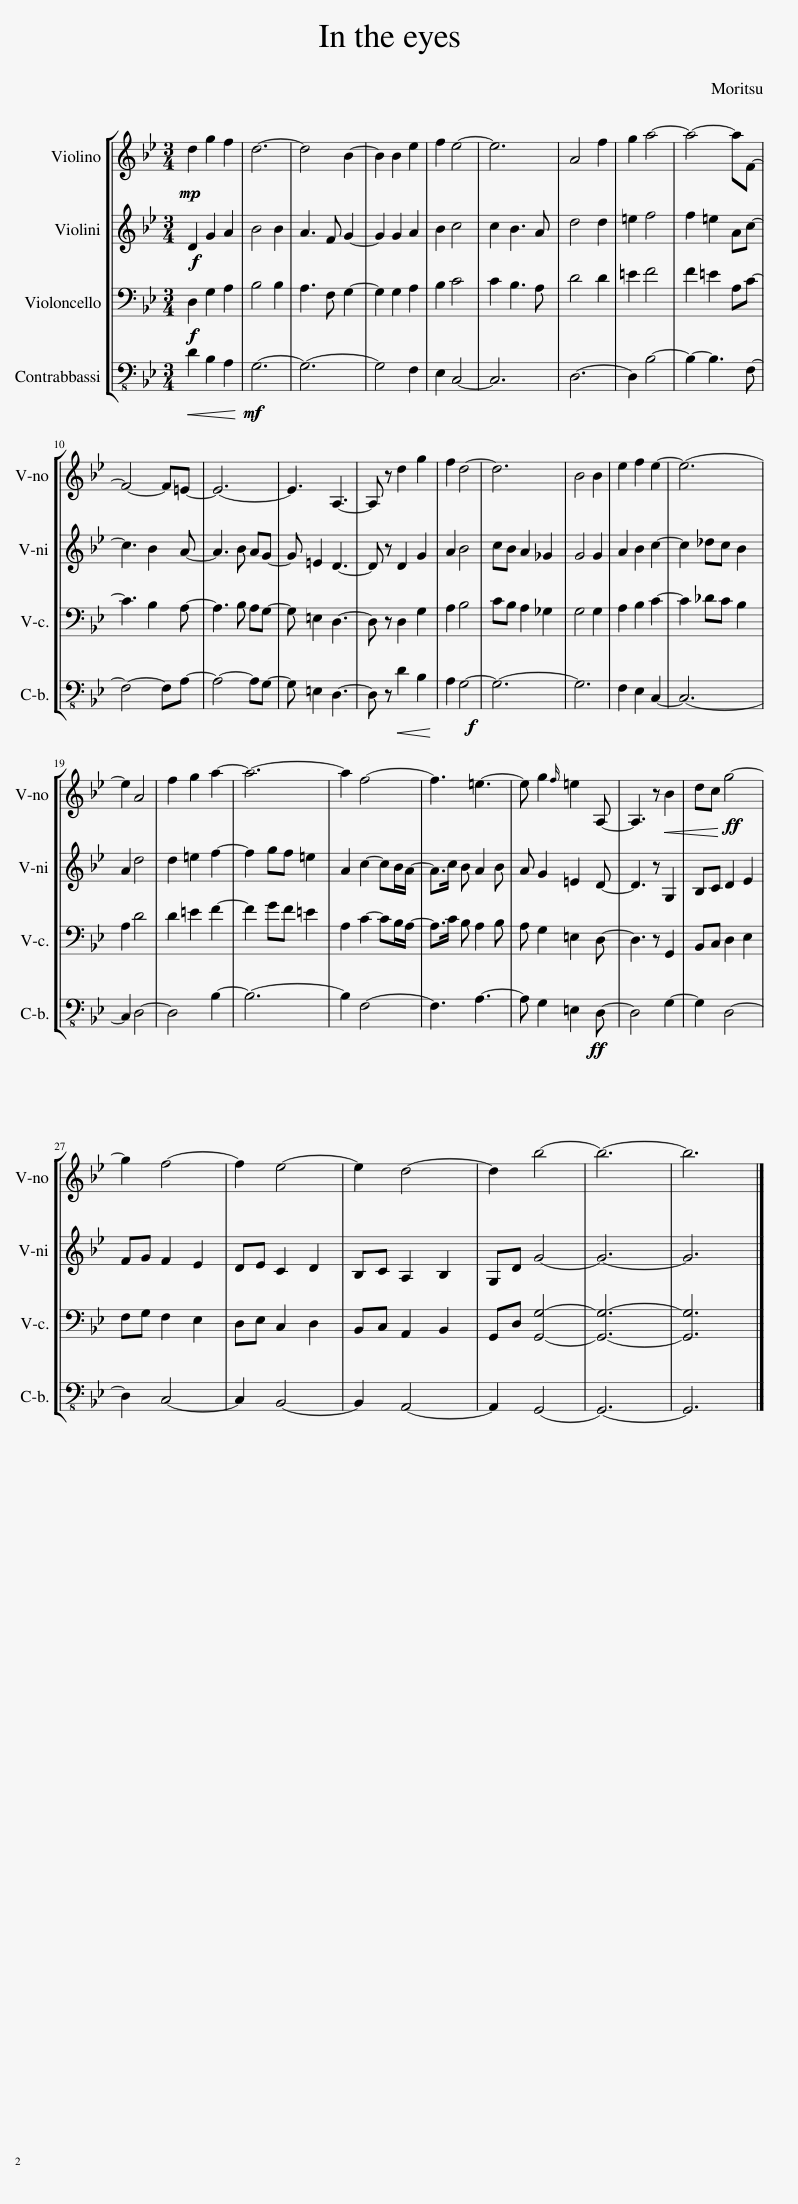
X:1
%%score [ 1 2 3 4 ]
L:1/8
M:3/4
I:linebreak $
K:Bb
V:1 treble
V:2 treble
V:3 bass
V:4 bass transpose=-12
V:1
!mp! d2 g2 f2 | d6- | d4 B2- | B2 B2 e2 | f2 e4- | %5
 e6 | A4 f2 | g2 a4- | a4- aF- |$ F4- F=E- | %10
 E6- | E3 A,3- | A, z d2 g2 | f2 d4- | d6 | %15
 B4 B2 | e2 f2 e2- | e6- |$ e2 A4 | f2 g2 a2- | %20
 a6- | a2 f4- | f3 =e3- | e g2{f} =e2 A,- | A,3 z!<(! B2!<)! | %25
 dc!ff! g4- |$ g2 f4- | f2 e4- | e2 d4- | d2 b4- | %30
 b6- | b6 |] %32
V:2
!f! D2 G2 A2 | B4 B2 | A3 F G2- | G2 G2 A2 | B2 c4 | %5
 c2 B3 A | d4 d2 | =e2 f4 | f2 =e2 Ac- |$ c3 B2 A- | %10
 A3 B AG- | G =E2 D3- | D z D2 G2 | A2 B4 | cB A2 _G2 | %15
 G4 G2 | A2 B2 c2- | c2 _dc B2 |$ A2 d4 | d2 =e2 f2- | %20
 f2 gf =e2 | A2 c2- cB/A/- | A>c B A2 B | A G2 =E2 D- | D3 z G,2 | %25
 B,C D2 E2 |$ FG F2 E2 | DE C2 D2 | B,C A,2 B,2 | G,D G4- | %30
 G6- | G6 |] %32
V:3
!f! D,2 G,2 A,2 | B,4 B,2 | A,3 F, G,2- | G,2 G,2 A,2 | B,2 C4 | %5
 C2 B,3 A, | D4 D2 | =E2 F4 | F2 =E2 A,C- |$ C3 B,2 A,- | %10
 A,3 B, A,G,- | G, =E,2 D,3- | D, z D,2 G,2 | A,2 B,4 | CB, A,2 _G,2 | %15
 G,4 G,2 | A,2 B,2 C2- | C2 _DC B,2 |$ A,2 D4 | D2 =E2 F2- | %20
 F2 GF =E2 | A,2 C2- CB,/A,/- | A,>C B, A,2 B, | A, G,2 =E,2 D,- | D,3 z G,,2 | %25
 B,,C, D,2 E,2 |$ F,G, F,2 E,2 | D,E, C,2 D,2 | B,,C, A,,2 B,,2 | G,,D, [G,,G,]4- | %30
 [G,,G,]6- | [G,,G,]6 |] %32
V:4
!<(! D2 B,2 A,2!<)! |!mf! G,6- | G,6- | G,4 F,2 | E,2 C,4- | %5
 C,6 | D,6- | D,2 B,4- | B,2- B,3 F,- |$ F,4- F,A,- | %10
 A,4- A,G,- | G, =E,2 D,3- | D, z!<(! D2 B,2!<)! | A,2!f! G,4- | G,6- | %15
 G,6 | F,2 E,2 C,2- | C,6- |$ C,2 D,4- | D,4 B,2- | %20
 B,6- | B,2 F,4- | F,3 A,3- | A, G,2 =E,2!ff! D,- | D,4 G,2- | %25
 G,2 D,4- |$ D,2 C,4- | C,2 B,,4- | B,,2 A,,4- | A,,2 G,,4- | %30
 G,,6- | G,,6 |] %32
